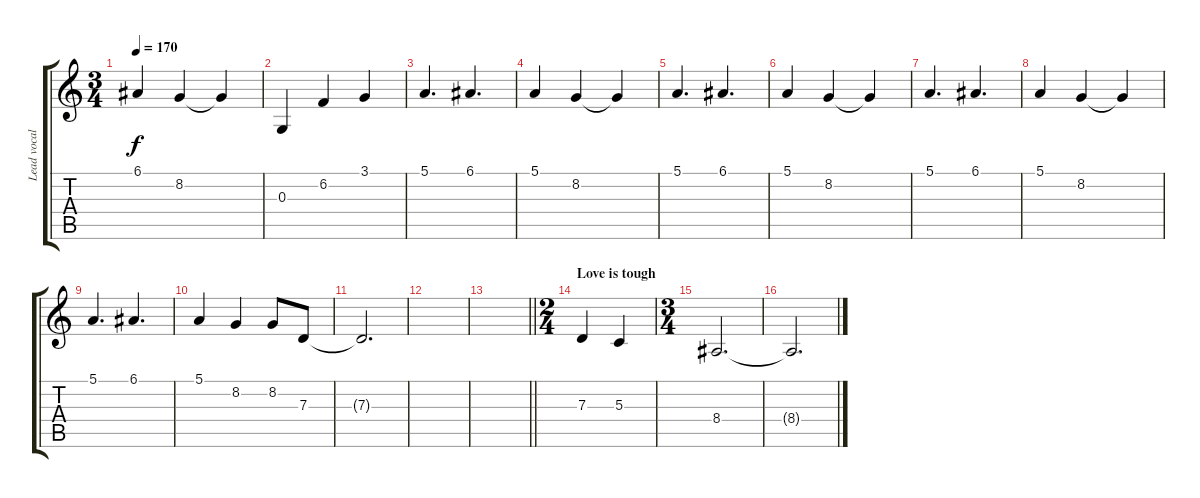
\track ("Lead vocals" "Lead vocal") {instrument flute}
\staff {score tabs}
\tuning (E4 B3 G3 D3 A2 E2) {hide}
\ts (3 4)
\tempo 170
\clef g2
\ks c
6.1.4{dy f} 8.2.4 8.2{t}.4 |
0.3.4 6.2.4 3.1.4 |
5.1.4{d} 6.1.4{d} |
5.1.4 8.2.4 8.2{t}.4 |
5.1.4{d} 6.1.4{d} |
5.1.4 8.2.4 8.2{t}.4 |
5.1.4{d} 6.1.4{d} |
5.1.4 8.2.4 8.2{t}.4 |
5.1.4{d} 6.1.4{d} |
5.1.4 8.2.4 8.2.8 7.3.8 |
7.3{t}.2{d} |
|
\barLineRight lightlight
|
\ts (2 4)
\section ("" "Love is tough")
7.3.4 5.3.4 |
\ts (3 4)
8.4.2{d} |
8.4{t}.2{d}
